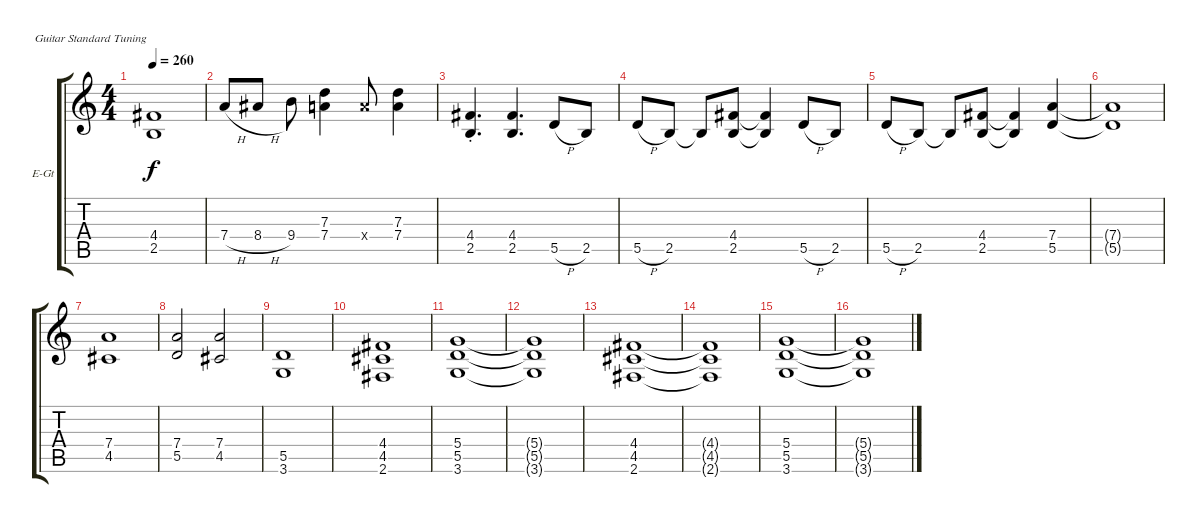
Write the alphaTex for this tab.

\defaultSystemsLayout 4
\bracketExtendMode groupsimilarinstruments
\firstSystemTrackNameOrientation horizontal
\otherSystemsTrackNameOrientation horizontal
\track ("Herman Frank" "E-Gt") {instrument distortionguitar}
\staff {score tabs}
\tuning (E4 B3 G3 D3 A2 E2)
\ts (4 4)
\tempo 260
\clef g2
\ks c
(2.5 4.4).1{dy f} |
7.4{h}.8 8.4{h}.8 9.4.8 (7.4 7.3).4 7.4{x}.8 (7.4 7.3).4 |
(4.4{st} 2.5{st}).4{d} (4.4 2.5).4{d} 5.5{h}.8 2.5.8 |
5.5{h}.8 2.5.8 2.5{t}.8 (4.4 2.5).8 (4.4{t} 2.5{t}).4 5.5{h}.8 2.5.8 |
5.5{h}.8 2.5.8 2.5{t}.8 (4.4 2.5).8 (4.4{t} 2.5{t}).4 (7.4 5.5).4 |
(5.5{t} 7.4{t}).1 |
(7.4 4.5).1 |
(7.4 5.5).2 (7.4 4.5).2 |
(5.5 3.6).1 |
(4.5 2.6 4.4).1 |
(5.5 3.6 5.4).1 |
(3.6{t} 5.5{t} 5.4{t}).1 |
(2.6 4.5 4.4).1 |
(4.4{t} 4.5{t} 2.6{t}).1 |
(3.6 5.5 5.4).1 |
(3.6{t} 5.5{t} 5.4{t}).1
